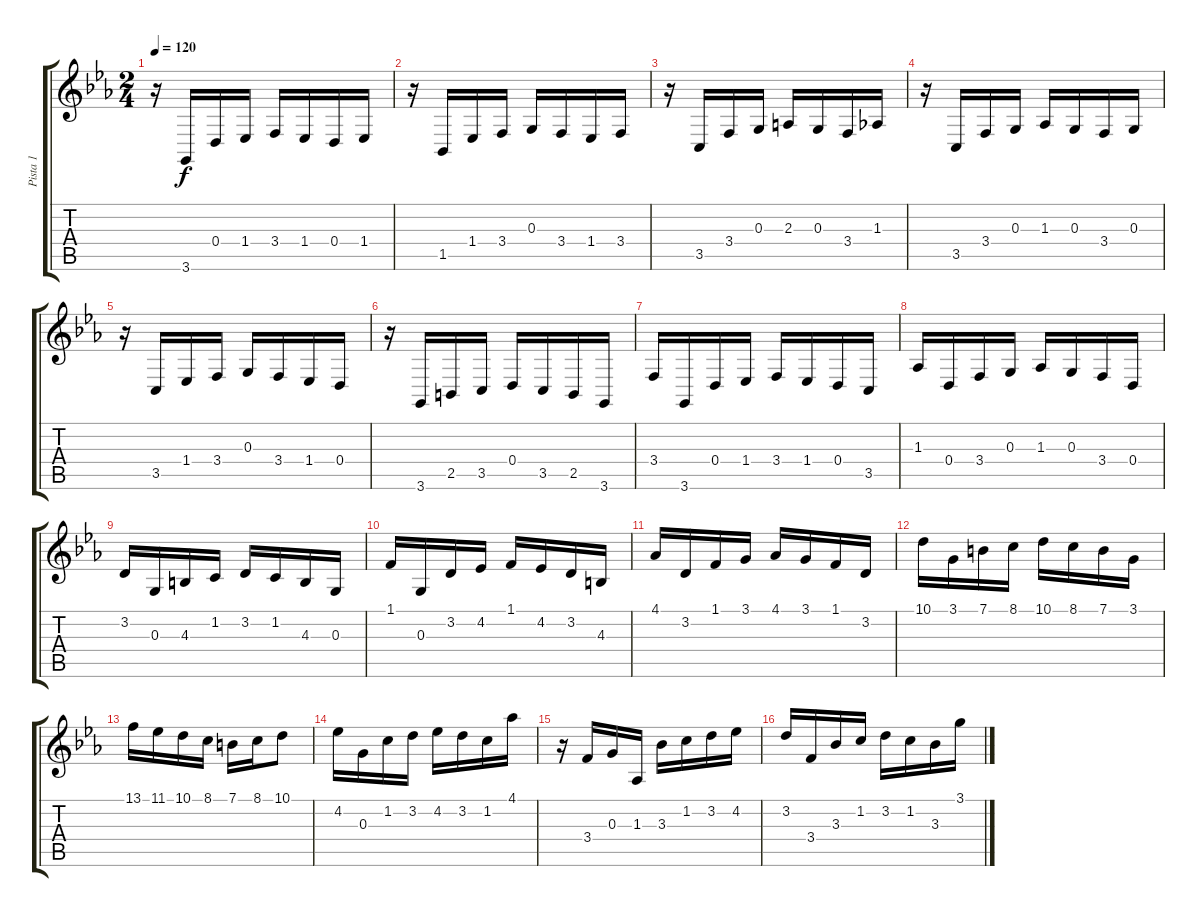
\track ("Pista 1" "Pista 1") {instrument acousticgrandpiano}
\staff {score tabs}
\tuning (E4 B3 G3 D3 A2 E2) {hide}
\ts (2 4)
\tempo 120
\clef g2
\ks cminor
r.16{dy f} 3.6.16 0.4.16 1.4.16 3.4.16 1.4.16 0.4.16 1.4.16 |
r.16 1.5.16 1.4.16 3.4.16 0.3.16 3.4.16 1.4.16 3.4.16 |
r.16 3.5.16 3.4.16 0.3.16 2.3.16 0.3.16 3.4.16 1.3.16 |
r.16 3.5.16 3.4.16 0.3.16 1.3.16 0.3.16 3.4.16 0.3.16 |
r.16 3.5.16 1.4.16 3.4.16 0.3.16 3.4.16 1.4.16 0.4.16 |
r.16 3.6.16 2.5.16 3.5.16 0.4.16 3.5.16 2.5.16 3.6.16 |
3.4.16 3.6.16 0.4.16 1.4.16 3.4.16 1.4.16 0.4.16 3.5.16 |
1.3.16 0.4.16 3.4.16 0.3.16 1.3.16 0.3.16 3.4.16 0.4.16 |
3.2.16 0.3.16 4.3.16 1.2.16 3.2.16 1.2.16 4.3.16 0.3.16 |
1.1.16 0.3.16 3.2.16 4.2.16 1.1.16 4.2.16 3.2.16 4.3.16 |
4.1.16 3.2.16 1.1.16 3.1.16 4.1.16 3.1.16 1.1.16 3.2.16 |
10.1.16 3.1.16 7.1.16 8.1.16 10.1.16 8.1.16 7.1.16 3.1.16 |
13.1.16 11.1.16 10.1.16 8.1.16 7.1.16 8.1.16 10.1.8 |
4.2.16{ot 8vb} 0.3.16{ot 8vb} 1.2.16{ot 8vb} 3.2.16{ot 8vb} 4.2.16{ot 8vb} 3.2.16{ot 8vb} 1.2.16{ot 8vb} 4.1.16{ot 8vb} |
r.16{ot 8vb} 3.4.16{ot 8vb} 0.3.16{ot 8vb} 1.3.16 3.3.16{ot 8vb} 1.2.16{ot 8vb} 3.2.16{ot 8vb} 4.2.16{ot 8vb} |
3.2.16{ot 8vb} 3.4.16{ot 8vb} 3.3.16{ot 8vb} 1.2.16{ot 8vb} 3.2.16{ot 8vb} 1.2.16{ot 8vb} 3.3.16{ot 8vb} 3.1.16{ot 8vb}
